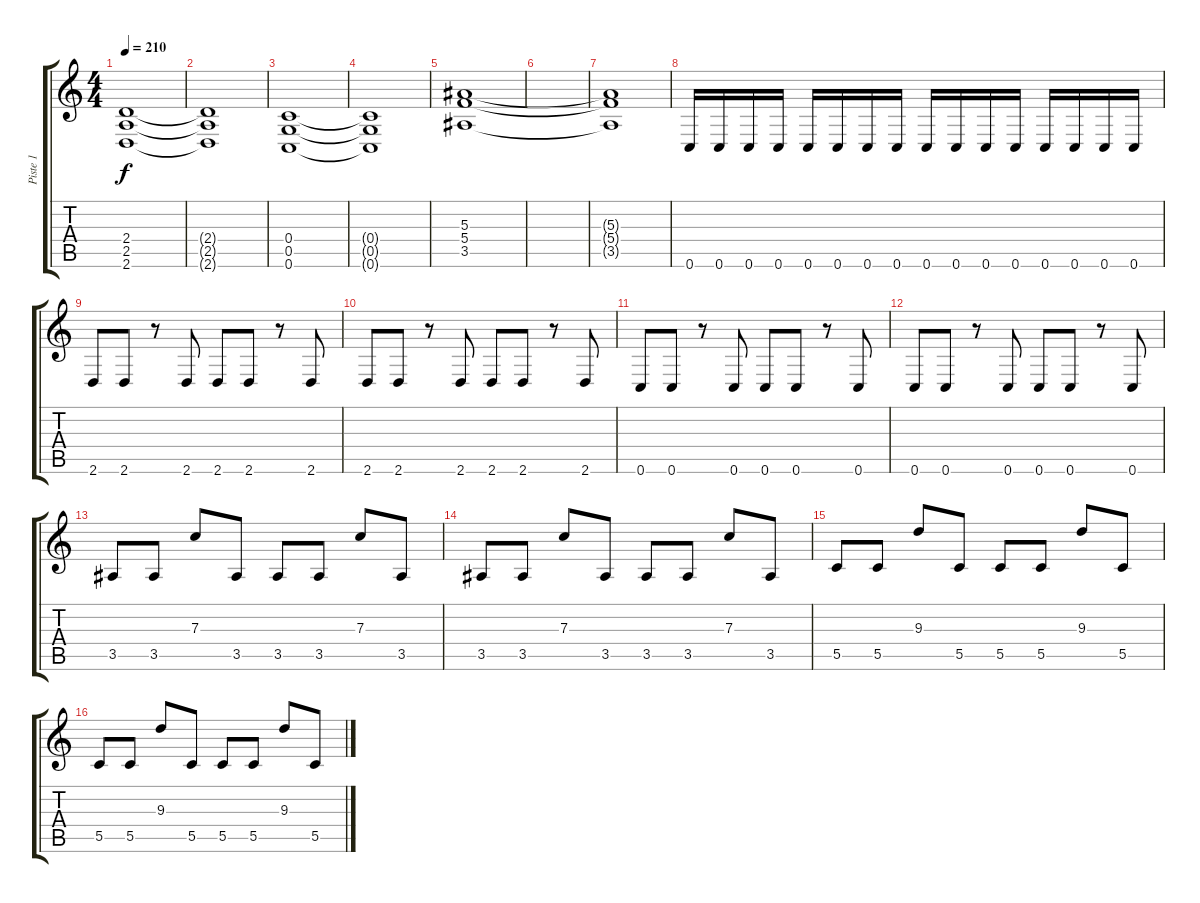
\track ("Piste 1" "Piste 1") {instrument overdrivenguitar}
\staff {score tabs}
\tuning (D4 A3 F3 C3 G2 C2) {hide}
\ts (4 4)
\tempo 210
\clef g2
\ks c
(2.4 2.5 2.6).1{dy f} |
(2.4{t} 2.5{t} 2.6{t}).1 |
(0.4 0.5 0.6).1 |
(0.4{t} 0.5{t} 0.6{t}).1 |
(5.3 5.4 3.5).1 |
|
(5.3{t} 5.4{t} 3.5{t}).1 |
0.6.16 0.6.16 0.6.16 0.6.16 0.6.16 0.6.16 0.6.16 0.6.16 0.6.16 0.6.16 0.6.16 0.6.16 0.6.16 0.6.16 0.6.16 0.6.16 |
2.6.8 2.6.8 r.8 2.6.8 2.6.8 2.6.8 r.8 2.6.8 |
2.6.8 2.6.8 r.8 2.6.8 2.6.8 2.6.8 r.8 2.6.8 |
0.6.8 0.6.8 r.8 0.6.8 0.6.8 0.6.8 r.8 0.6.8 |
0.6.8 0.6.8 r.8 0.6.8 0.6.8 0.6.8 r.8 0.6.8 |
3.5.8 3.5.8 7.3.8 3.5.8 3.5.8 3.5.8 7.3.8 3.5.8 |
3.5.8 3.5.8 7.3.8 3.5.8 3.5.8 3.5.8 7.3.8 3.5.8 |
5.5.8 5.5.8 9.3.8 5.5.8 5.5.8 5.5.8 9.3.8 5.5.8 |
5.5.8 5.5.8 9.3.8 5.5.8 5.5.8 5.5.8 9.3.8 5.5.8
